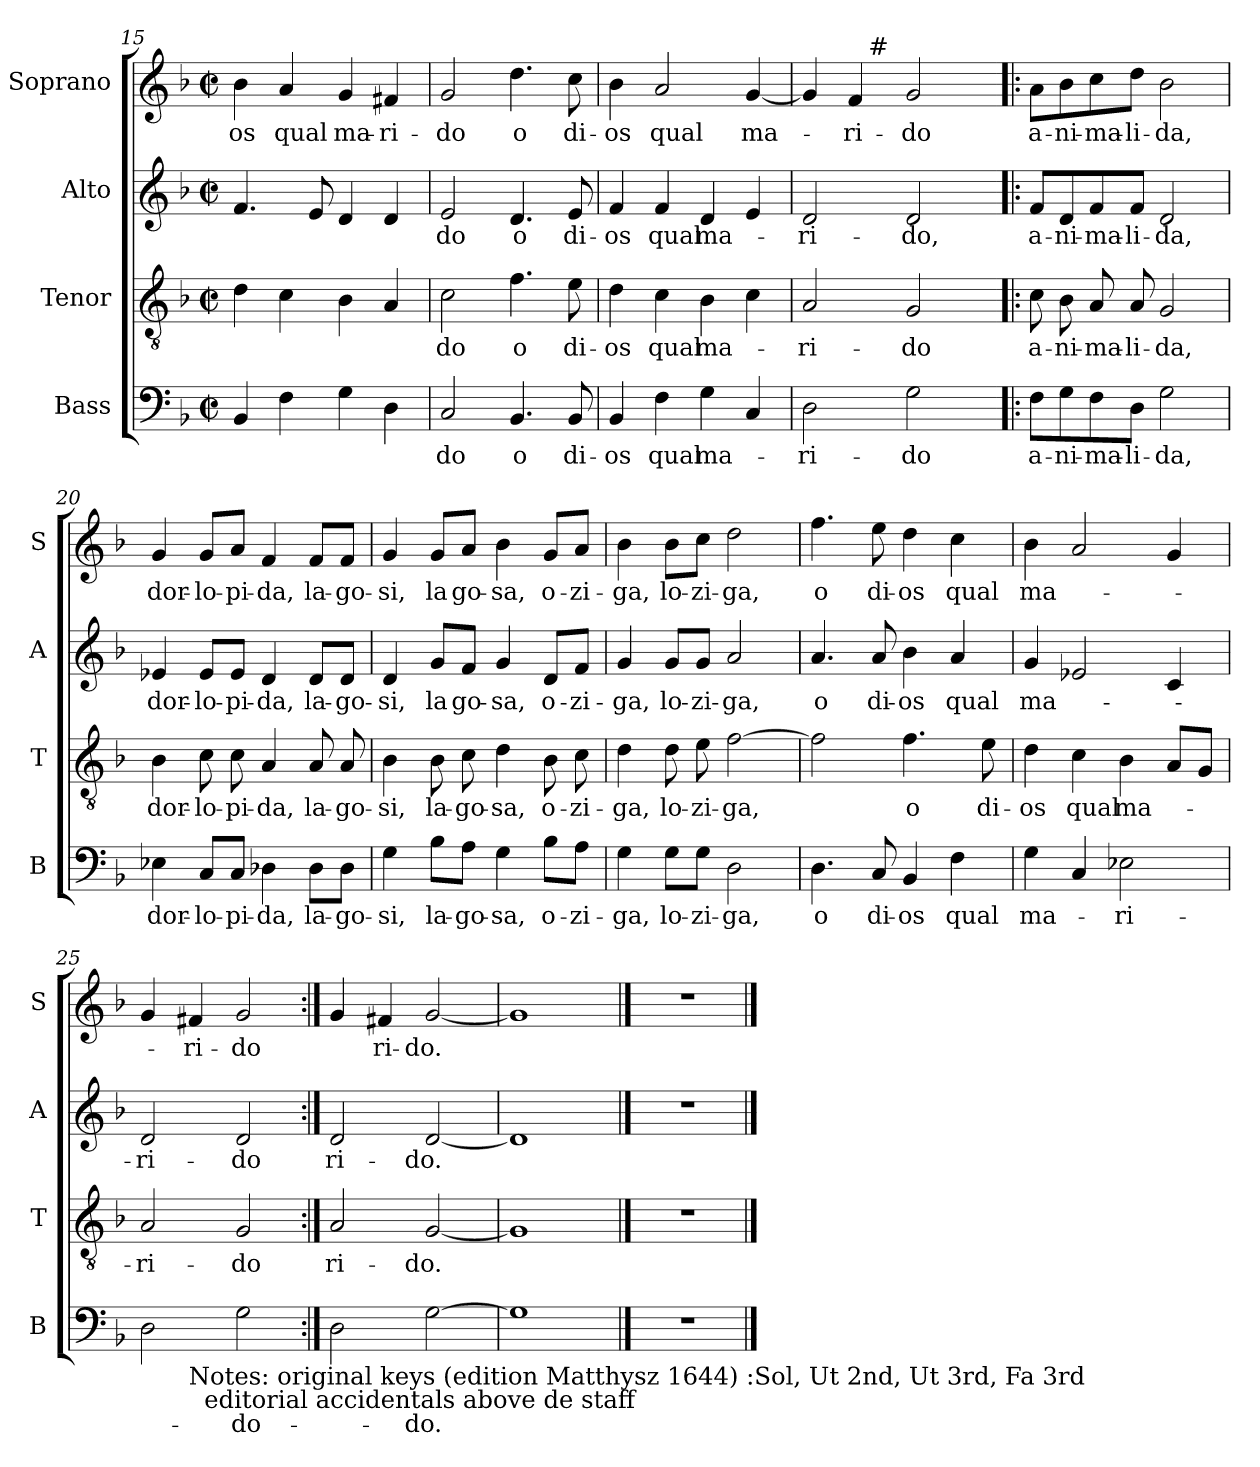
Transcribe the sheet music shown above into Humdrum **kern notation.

**kern	**text	**kern	**text	**kern	**text	**kern	**text
*part4	*part4	*part3	*part3	*part2	*part2	*part1	*part1
*staff4	*staff4	*staff3	*staff3	*staff2	*staff2	*staff1	*staff1
*I"Bass	*	*I"Tenor	*	*I"Alto	*	*I"Soprano	*
*I'B	*	*I'T	*	*I'A	*	*I'S	*
*clefF4	*	*clefGv2	*	*clefG2	*	*clefG2	*
*k[b-]	*	*k[b-]	*	*k[b-]	*	*k[b-]	*
*F:	*	*F:	*	*F:	*	*F:	*
*M2/2	*	*M2/2	*	*M2/2	*	*M2/2	*
*met(c|)	*	*met(c|)	*	*met(c|)	*	*met(c|)	*
=15	=15	=15	=15	=15	=15	=15	=15
4BB-/	.	4d\	.	4.f/	.	4b-\	-os
4F\	.	4c\	.	.	.	4a/	qual
.	.	.	.	8e/	.	.	.
4G\	.	4B-\	.	4d/	.	4g/	ma-
4D\	.	4A/	.	4d/	.	4f#X/	-ri-
!!LO:PB:g=z
=16	=16	=16	=16	=16	=16	=16	=16
2C/	do	2c\	do	2e/	do	2g/	-do
4.BB-/	o	4.f\	o	4.d/	o	4.dd\	o
8BB-/	di-	8e\	di-	8e/	di-	8cc\	di-
=17	=17	=17	=17	=17	=17	=17	=17
4BB-/	-os	4d\	-os	4f/	-os	4b-\	-os
4F\	qual	4c\	qual	4f/	qual	2a/	qual
4G\	ma-	4B-\	ma-	4d/	ma-	.	.
4C/	.	4c\	.	4e/	.	[4g/	ma-
=18	=18	=18	=18	=18	=18	=18	=18
*	*	*	*	*	*	*^	*
2D\	-ri-	2A/	-ri-	2d/	-ri-	4g/]	4ryy	.
.	.	.	.	.	.	4f/	16ryy	-ri-
!	!	!	!	!	!	!	!LO:TX:a:t=#	!
.	.	.	.	.	.	.	2ryy	.
2G\	-do	2G/	-do	2d/	-do,	2g/	.	-do
.	.	.	.	.	.	.	8.ryy	.
*	*	*	*	*	*	*v	*v	*
=19!|:	=19!|:	=19!|:	=19!|:	=19!|:	=19!|:	=19!|:	=19!|:
8F\L	a-	8c\	a-	8f/L	a-	8a\L	a-
8G\	-ni-	8B-\	-ni-	8d/	-ni-	8b-\	-ni-
8F\	-ma-	8A/	-ma-	8f/	-ma-	8cc\	-ma-
8D\J	-li-	8A/	-li-	8f/J	-li-	8dd\J	-li-
2G\	-da,	2G/	-da,	2d/	-da,	2b-\	-da,
=20	=20	=20	=20	=20	=20	=20	=20
4E-X\	dor-	4B-\	dor-	4e-X/	dor-	4g/	dor-
8C/L	-lo-	8c\	-lo-	8e-/L	-lo-	8g/L	-lo-
8C/J	-pi-	8c\	-pi-	8e-/J	-pi-	8a/J	-pi-
4D-X\	-da,	4A/	-da,	4d/	-da,	4f/	-da,
8D-\L	la-	8A/	la-	8d/L	la-	8f/L	la-
8D-\J	-go-	8A/	-go-	8d/J	-go-	8f/J	-go-
!!LO:LB:g=z
=21	=21	=21	=21	=21	=21	=21	=21
4G\	-si,	4B-\	-si,	4d/	-si,	4g/	-si,
8B-\L	la-	8B-\	la-	8g/L	la	8g/L	la
8A\J	-go-	8c\	-go-	8f/J	go-	8a/J	go-
4G\	-sa,	4d\	-sa,	4g/	-sa,	4b-\	-sa,
8B-\L	o-	8B-\	o-	8d/L	o-	8g/L	o-
8A\J	-zi-	8c\	-zi-	8f/J	-zi-	8a/J	-zi-
=22	=22	=22	=22	=22	=22	=22	=22
4G\	-ga,	4d\	-ga,	4g/	-ga,	4b-\	-ga,
8G\L	lo-	8d\	lo-	8g/L	lo-	8b-\L	lo-
8G\J	-zi-	8e\	-zi-	8g/J	-zi-	8cc\J	-zi-
2D\	-ga,	[2f\	-ga,	2a/	-ga,	2dd\	-ga,
=23	=23	=23	=23	=23	=23	=23	=23
4.D\	o	2f\]	.	4.a/	o	4.ff\	o
8C/	di-	.	.	8a/	di-	8ee\	di-
4BB-/	-os	4.f\	o	4b-\	-os	4dd\	-os
4F\	qual	.	.	4a/	qual	4cc\	qual
.	.	8e\	di-	.	.	.	.
=24	=24	=24	=24	=24	=24	=24	=24
4G\	ma-	4d\	-os	4g/	ma-	4b-\	ma-
4C/	.	4c\	qual	2e-X/	.	2a/	.
2E-X\	-ri-	4B-\	ma-	.	.	.	.
.	.	8A/L	.	4c/	.	4g/	.
.	.	8G/J	.	.	.	.	.
!!LO:LB:g=z
=25	=25	=25	=25	=25	=25	=25	=25
*^	*	*	*	*	*	*	*
2D\	4ryy	.	2A/	-ri-	2d/	-ri-	4g/	.
!	!LO:TX:b:t=Notes&colon; original keys (edition Matthysz 1644) &colon;Sol, Ut 2nd, Ut 3rd, Fa 3rd\n            editorial accidentals above de staff	!	!	!	!	!	!	!
.	2.ryy	.	.	.	.	.	4f#X/	-ri-
2G\	.	-do-	2G/	-do	2d/	-do	2g/	-do
*v	*v	*	*	*	*	*	*	*
=26:|!	=26:|!	=26:|!	=26:|!	=26:|!	=26:|!	=26:|!	=26:|!
2D\	.	2A/	ri-	2d/	ri-	4g/	.
.	.	.	.	.	.	4f#X/	ri-
[2G\	-do.	[2G/	-do.	[2d/	-do.	[2g/	-do.
=27	=27	=27	=27	=27	=27	=27	=27
1G]	.	1G]	.	1d]	.	1g]	.
==28	==28	==28	==28	==28	==28	==28	==28
1r	.	1r	.	1r	.	1r	.
==	==	==	==	==	==	==	==
*-	*-	*-	*-	*-	*-	*-	*-
